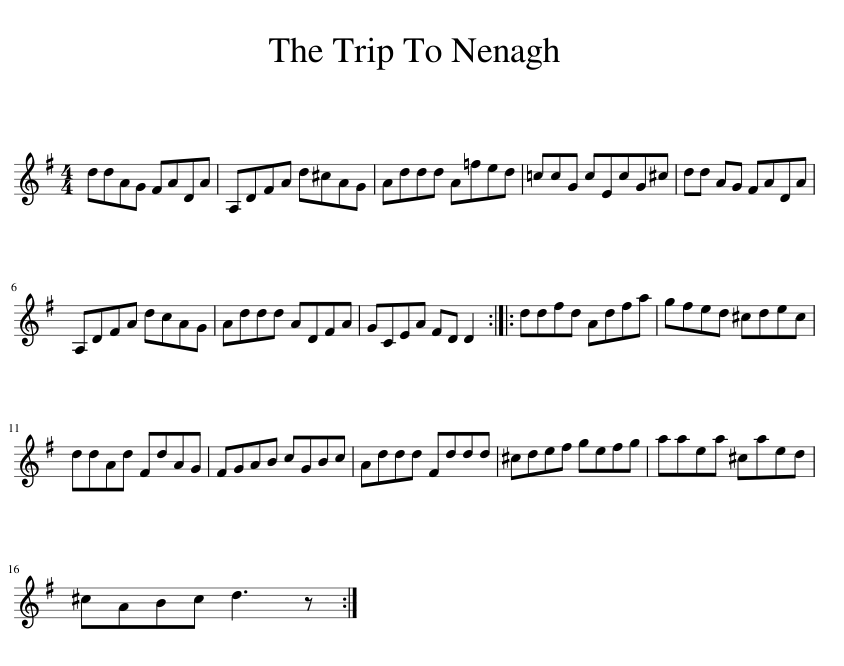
X:1
L:1/8
M:4/4
I:linebreak $
K:G
V:1 treble
V:1
 ddAG FADA | A,DFA d^cAG | Addd A=fed | =ccG cEcG^c | dd AG FADA |$ %5
 A,DFA dcAG | Addd ADFA | GCEA FD D2 :: ddfd Adfa | gfed ^cdec |$ %10
 ddAd FdAG | FGAB cGBc | Addd Fddd | ^cdef gefg | aaea ^caed |$ %15
 ^cABc d3 z :| %16
